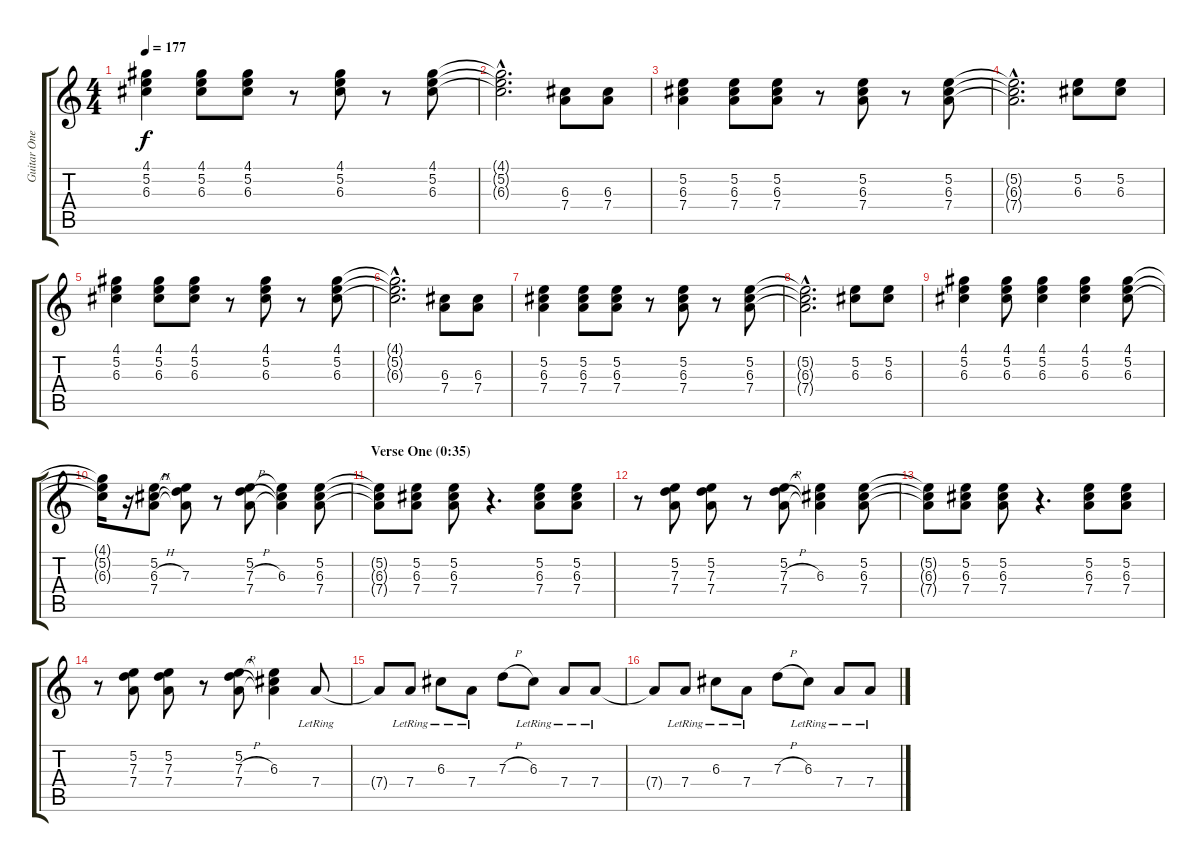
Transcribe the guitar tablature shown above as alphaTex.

\track ("Guitar One" "Guitar One") {instrument distortionguitar}
\staff {score tabs}
\tuning (E4 B3 G3 D3 A2 D2) {hide}
\ts (4 4)
\tempo 177
\clef g2
\ks c
(4.1 5.2 6.3).4{dy f} (4.1 5.2 6.3).8 (4.1 5.2 6.3).8 r.8 (4.1 5.2 6.3).8 r.8 (4.1 5.2 6.3).8 |
(4.1{hac t} 5.2{hac t} 6.3{hac t}).2{d volume 8} (6.3 7.4).8{volume 11} (6.3 7.4).8 |
(5.2 6.3 7.4).4 (5.2 6.3 7.4).8 (5.2 6.3 7.4).8 r.8 (5.2 6.3 7.4).8 r.8 (5.2 6.3 7.4).8 |
(5.2{hac t} 6.3{hac t} 7.4{hac t}).2{d volume 8} (5.2 6.3).8{volume 11} (5.2 6.3).8 |
(4.1 5.2 6.3).4 (4.1 5.2 6.3).8 (4.1 5.2 6.3).8 r.8 (4.1 5.2 6.3).8 r.8 (4.1 5.2 6.3).8 |
(4.1{hac t} 5.2{hac t} 6.3{hac t}).2{d volume 8} (6.3 7.4).8{volume 11} (6.3 7.4).8 |
(5.2 6.3 7.4).4 (5.2 6.3 7.4).8 (5.2 6.3 7.4).8 r.8 (5.2 6.3 7.4).8 r.8 (5.2 6.3 7.4).8 |
(5.2{hac t} 6.3{hac t} 7.4{hac t}).2{d volume 8} (5.2 6.3).8{volume 11} (5.2 6.3).8 |
(4.1 5.2 6.3).4 (4.1 5.2 6.3).8 (4.1 5.2 6.3).4 (4.1 5.2 6.3).4 (4.1 5.2 6.3).8 |
(4.1{t} 5.2{t} 6.3{t}).16 r.16 (5.2 6.3{h} 7.4).8 (5.2{t} 7.3 7.4{t}).8 r.8 (5.2 7.3{h} 7.4).8 (5.2{t} 6.3 7.4{t}).4 (5.2 6.3 7.4).8 |
\section ("" "Verse One (0:35)")
(5.2{t} 6.3{t} 7.4{t}).8 (5.2 6.3 7.4).8 (5.2 6.3 7.4).8 r.4{d} (5.2 6.3 7.4).8 (5.2 6.3 7.4).8 |
r.8 (5.2 7.3 7.4).8 (5.2 7.3 7.4).8 r.8 (5.2 7.3{h} 7.4).8 (5.2{t} 6.3 7.4{t}).4 (5.2 6.3 7.4).8 |
(5.2{t} 6.3{t} 7.4{t}).8 (5.2 6.3 7.4).8 (5.2 6.3 7.4).8 r.4{d} (5.2 6.3 7.4).8 (5.2 6.3 7.4).8 |
r.8 (5.2 7.3 7.4).8 (5.2 7.3 7.4).8 r.8 (5.2 7.3{h} 7.4).8 (5.2{t} 6.3 7.4{t}).4 7.4{lr}.8 |
7.4{t}.8 7.4{lr}.8 6.3{lr}.8 7.4{lr}.8 7.3{h}.8 6.3{lr}.8 7.4{lr}.8 7.4{lr}.8 |
7.4{t}.8 7.4{lr}.8 6.3{lr}.8 7.4{lr}.8 7.3{h}.8 6.3{lr}.8 7.4{lr}.8 7.4{lr}.8
